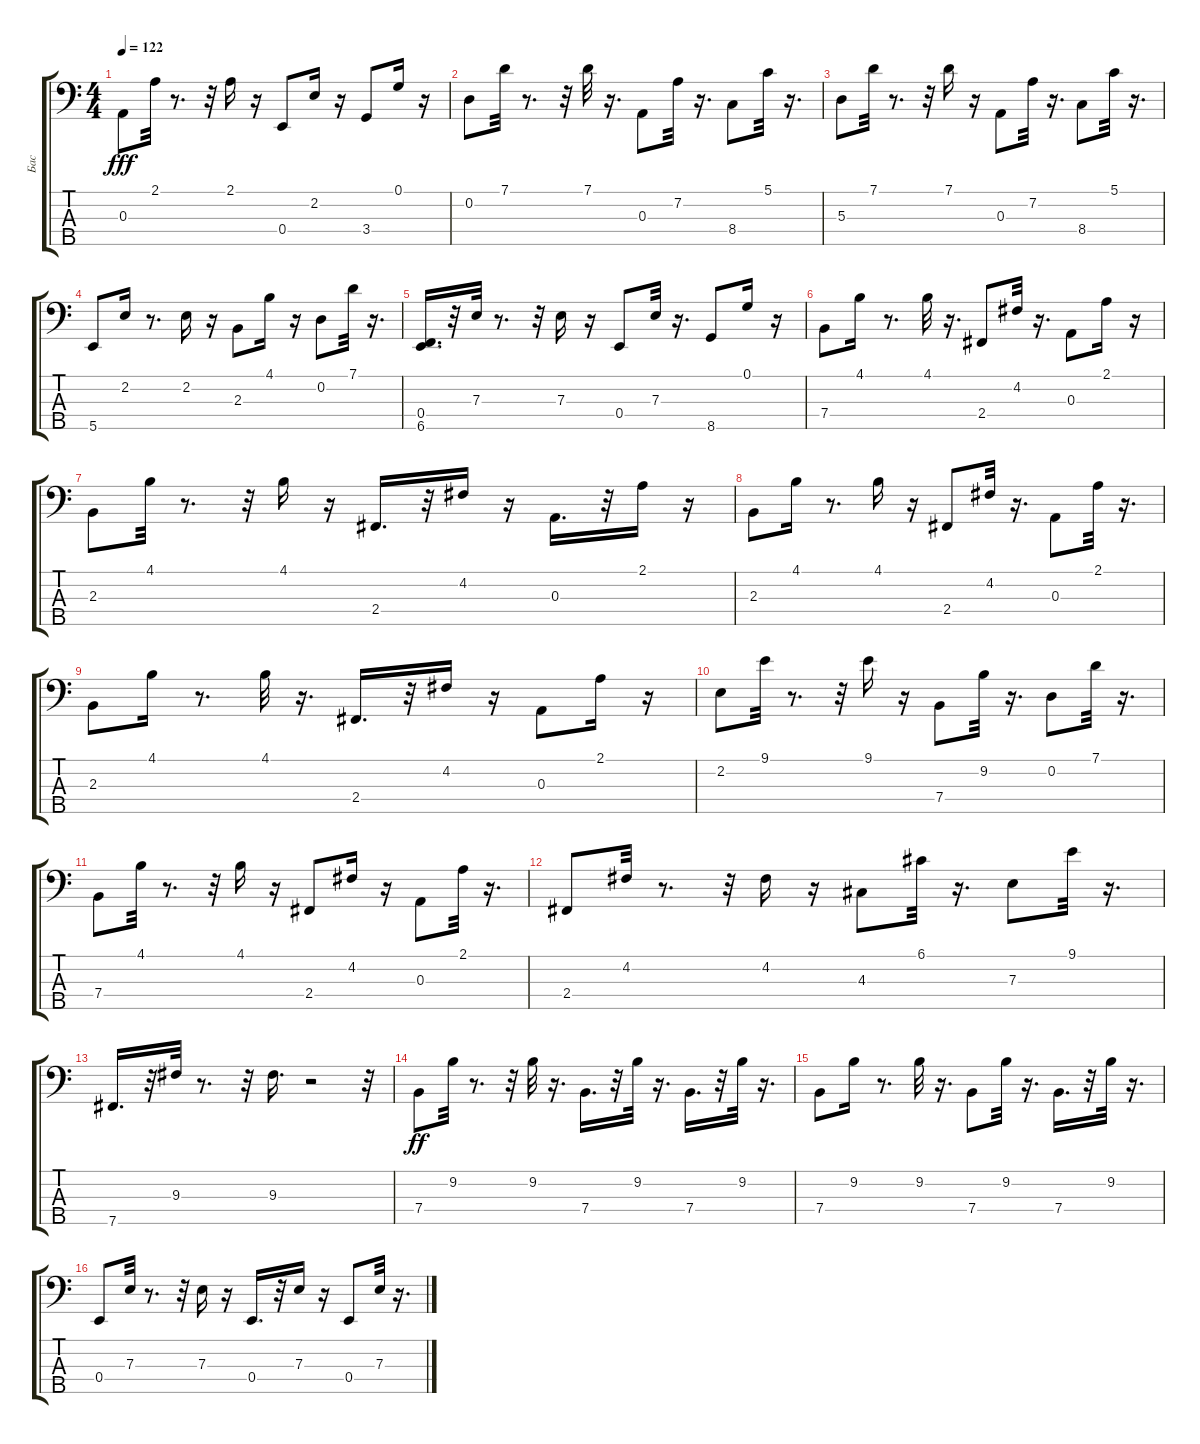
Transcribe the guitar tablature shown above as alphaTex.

\track ("Бас" "Бас") {instrument electricbassfinger}
\staff {score tabs}
\tuning (G2 D2 A1 E1 B0) {hide}
\ts (4 4)
\tempo 122
\clef f4
\ks c
0.3.8{dy fff} 2.1.32 r.8{d} r.32 2.1.16 r.16 0.4.8 2.2.16 r.16 3.4.8 0.1.16 r.16 |
0.2.8 7.1.32 r.8{d} r.32 7.1.32 r.16{d} 0.3.8 7.2.32 r.16{d} 8.4.8 5.1.32 r.16{d} |
5.3.8 7.1.32 r.8{d} r.32 7.1.16 r.16 0.3.8 7.2.32 r.16{d} 8.4.8 5.1.32 r.16{d} |
5.5.8 2.2.16 r.8{d} 2.2.16 r.16 2.3.8 4.1.16 r.16 0.2.8 7.1.32 r.16{d} |
(0.4 6.5).16{d} r.32 7.3.32 r.8{d} r.32 7.3.16 r.16 0.4.8 7.3.32 r.16{d} 8.5.8 0.1.16 r.16 |
7.4.8 4.1.16 r.8{d} 4.1.32 r.16{d} 2.4.8 4.2.32 r.16{d} 0.3.8 2.1.16 r.16 |
2.3.8 4.1.32 r.8{d} r.32 4.1.16 r.16 2.4.16{d} r.32 4.2.16 r.16 0.3.16{d} r.32 2.1.16 r.16 |
2.3.8 4.1.16 r.8{d} 4.1.16 r.16 2.4.8 4.2.32 r.16{d} 0.3.8 2.1.32 r.16{d} |
2.3.8 4.1.16 r.8{d} 4.1.32 r.16{d} 2.4.16{d} r.32 4.2.16 r.16 0.3.8 2.1.16 r.16 |
2.2.8 9.1.32 r.8{d} r.32 9.1.16 r.16 7.4.8 9.2.32 r.16{d} 0.2.8 7.1.32 r.16{d} |
7.4.8 4.1.32 r.8{d} r.32 4.1.16 r.16 2.4.8 4.2.16 r.16 0.3.8 2.1.32 r.16{d} |
2.4.8 4.2.32 r.8{d} r.32 4.2.16 r.16 4.3.8 6.1.32 r.16{d} 7.3.8 9.1.32 r.16{d} |
7.5.16{d} r.32 9.3.32 r.8{d} r.32 9.3.16{d} r.2 r.32 |
7.4.8{dy ff} 9.2.32 r.8{d} r.32 9.2.32 r.16{d} 7.4.16{d} r.32 9.2.32 r.16{d} 7.4.16{d} r.32 9.2.32 r.16{d} |
7.4.8 9.2.16 r.8{d} 9.2.32 r.16{d} 7.4.8 9.2.32 r.16{d} 7.4.16{d} r.32 9.2.32 r.16{d} |
0.4.8 7.3.32 r.8{d} r.32 7.3.16 r.16 0.4.16{d} r.32 7.3.16 r.16 0.4.8 7.3.32 r.16{d}
